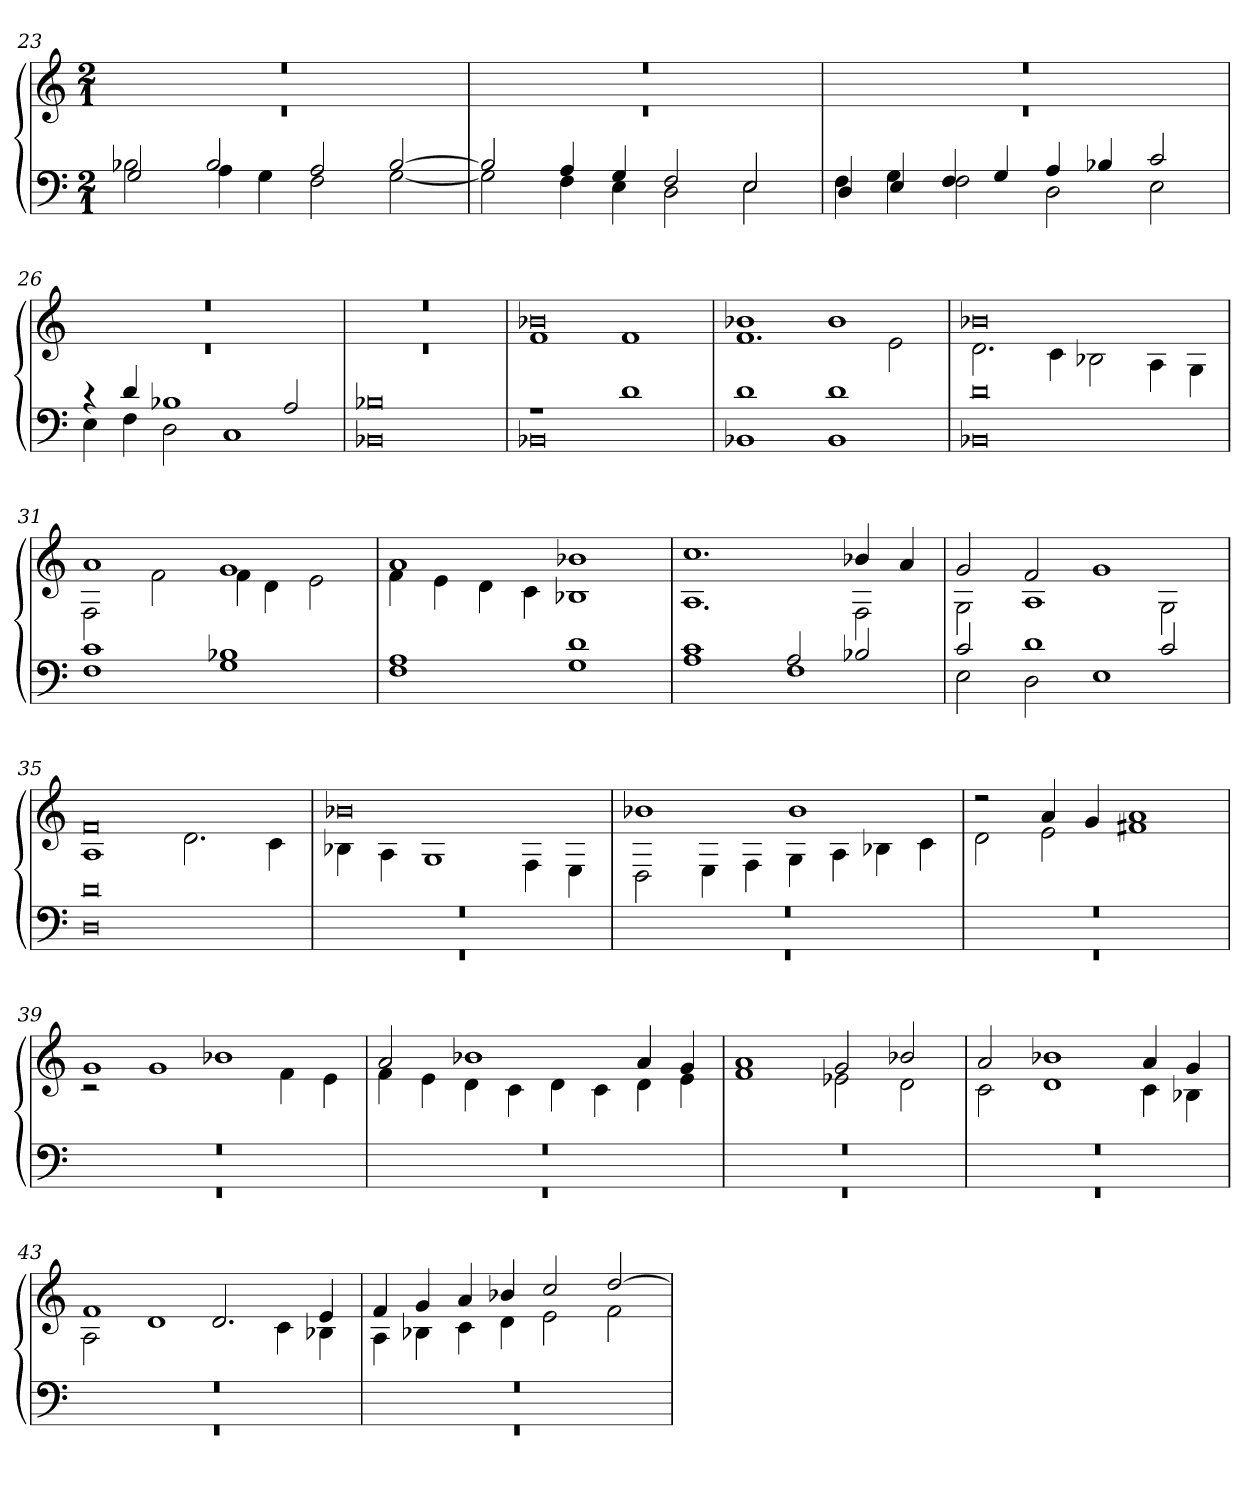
**kern	**kern
*part1	*part1
*staff2	*staff1
*clefF4	*clefG2
*k[]	*k[]
*M2/1	*M2/1
=23	=23
*^	*^
2G	2B-X	0r	0re
2B-	4A	.	.
.	4G	.	.
2A	2F	.	.
[2B-	[2G	.	.
=24	=24	=24	=24
2B-]	2G]	0r	0re
4A	4F	.	.
4G	4E	.	.
2F	2D	.	.
2E	2E	.	.
=25	=25	=25	=25
4D	4F	0r	0re
4E	4G	.	.
4F	2F	.	.
4G	.	.	.
4A	2D	.	.
4B-X	.	.	.
2c	2E	.	.
=26	=26	=26	=26
4rc	4E	0r	0re
4d	4F	.	.
1B-X	2D	.	.
.	1C	.	.
2A	.	.	.
=27	=27	=27	=27
0B-X	0BB-X	0r	0re
=28	=28	=28	=28
1rA	0BB-X	0b-X	1f
1d	.	.	1f
=29	=29	=29	=29
1d	1BB-X	1b-X	1.f
1d	1BB-	1b-	.
.	.	.	2e
=30	=30	=30	=30
0d	0BB-X	0b-X	2.d
.	.	.	4c
.	.	.	2B-X
.	.	.	4A
.	.	.	4G
=31	=31	=31	=31
1c	1F	1a	2F
.	.	.	2f
1B-X	1G	1g	4f
.	.	.	4d
.	.	.	2e
=32	=32	=32	=32
1A	1F	1a	4f
.	.	.	4e
.	.	.	4d
.	.	.	4c
1d	1G	1b-X	1B-X
=33	=33	=33	=33
1c	1A	1.cc	1.A
2A	1F	.	.
2B-X	.	4b-X	2F
.	.	4a	.
=34	=34	=34	=34
2c	2E	2g	2G
1d	2D	2f	1A
.	1E	1g	.
2c	.	.	2G
=35	=35	=35	=35
0d	0D	0f	1A
.	.	.	2.d
.	.	.	4c
=36	=36	=36	=36
0r	0rGG	0b-X	4B-X
.	.	.	4A
.	.	.	1G
.	.	.	4F
.	.	.	4E
=37	=37	=37	=37
0r	0rGG	1b-X	2D
.	.	.	4E
.	.	.	4F
.	.	1b-	4G
.	.	.	4A
.	.	.	4B-X
.	.	.	4c
=38	=38	=38	=38
0r	0rGG	2r	2d
.	.	4a	2e
.	.	4g	.
.	.	1a	1f#X
=39	=39	=39	=39
0r	0rGG	1g	2rc
.	.	.	1g
.	.	1b-X	.
.	.	.	4f
.	.	.	4e
=40	=40	=40	=40
0r	0rGG	2a	4f
.	.	.	4e
.	.	1b-X	4d
.	.	.	4c
.	.	.	4d
.	.	.	4c
.	.	4a	4d
.	.	4g	4e
=41	=41	=41	=41
0r	0rGG	1a	1f
.	.	2g	2e-X
.	.	2b-X	2d
=42	=42	=42	=42
0r	0rGG	2a	2c
.	.	1b-X	1d
.	.	4a	4c
.	.	4g	4B-X
=43	=43	=43	=43
0r	0rGG	1f	2A
.	.	.	1d
.	.	2.d	.
.	.	.	4c
.	.	4e	4B-X
=44	=44	=44	=44
0r	0rGG	4f	4A
.	.	4g	4B-X
.	.	4a	4c
.	.	4b-X	4d
.	.	2cc	2e
.	.	[2dd	2f
*v	*v	*	*
*	*v	*v
=	=
*-	*-
